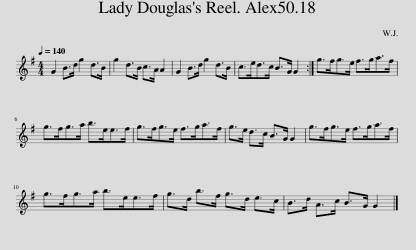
X:1
L:1/8
Q:1/4=140
M:4/4
I:linebreak $
K:G
V:1 treble
V:1
 G2 B>d g2 d>B | g2 d>B c>A A2 | G2 B>d g2 d>B | c>ed>c B>G G2 :| g>fg>e f>ga>f |$ %5
 g>fg>a b>ee>f | g>fg>e f>ga>f | g>e d>c B>G G2 | g>fg>e f>ga>f |$ g>fg>a b>ee>f | %10
 g>d b>f g>d e>c | B>d A>c B>G G2 |] %12
